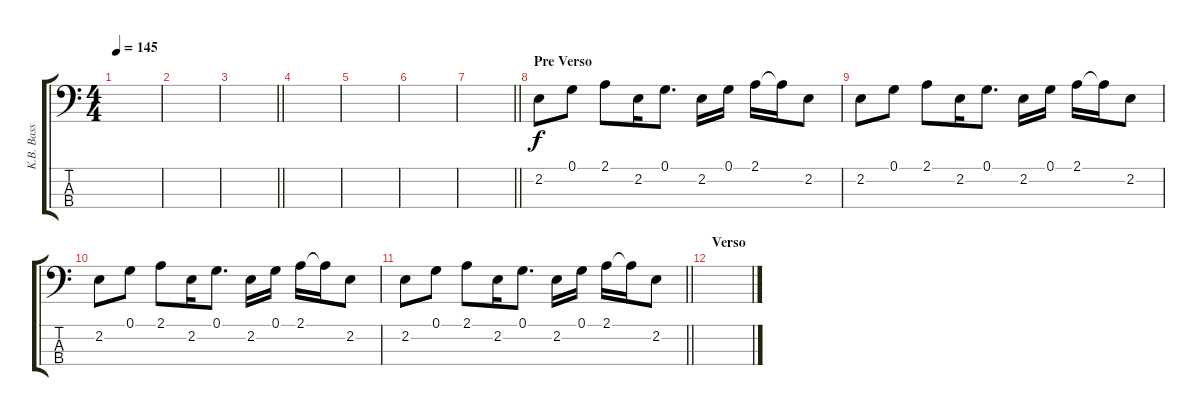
\track ("K.B. Bass" "K.B. Bass") {instrument synthbass1}
\staff {score tabs}
\tuning (G2 D2 A1 E1) {hide}
\ts (4 4)
\tempo 145
\clef f4
\ks c
|
|
\barLineRight lightlight
|
|
|
|
\barLineRight lightlight
|
\section ("" "Pre Verso")
2.2.8 0.1.8 2.1.8 2.2.16 0.1.8{d} 2.2.16 0.1.16 2.1.16 2.1{t}.16 2.2.8 |
2.2.8 0.1.8 2.1.8 2.2.16 0.1.8{d} 2.2.16 0.1.16 2.1.16 2.1{t}.16 2.2.8 |
2.2.8 0.1.8 2.1.8 2.2.16 0.1.8{d} 2.2.16 0.1.16 2.1.16 2.1{t}.16 2.2.8 |
\barLineRight lightlight
2.2.8 0.1.8 2.1.8 2.2.16 0.1.8{d} 2.2.16 0.1.16 2.1.16 2.1{t}.16 2.2.8 |
\section ("" "Verso")
